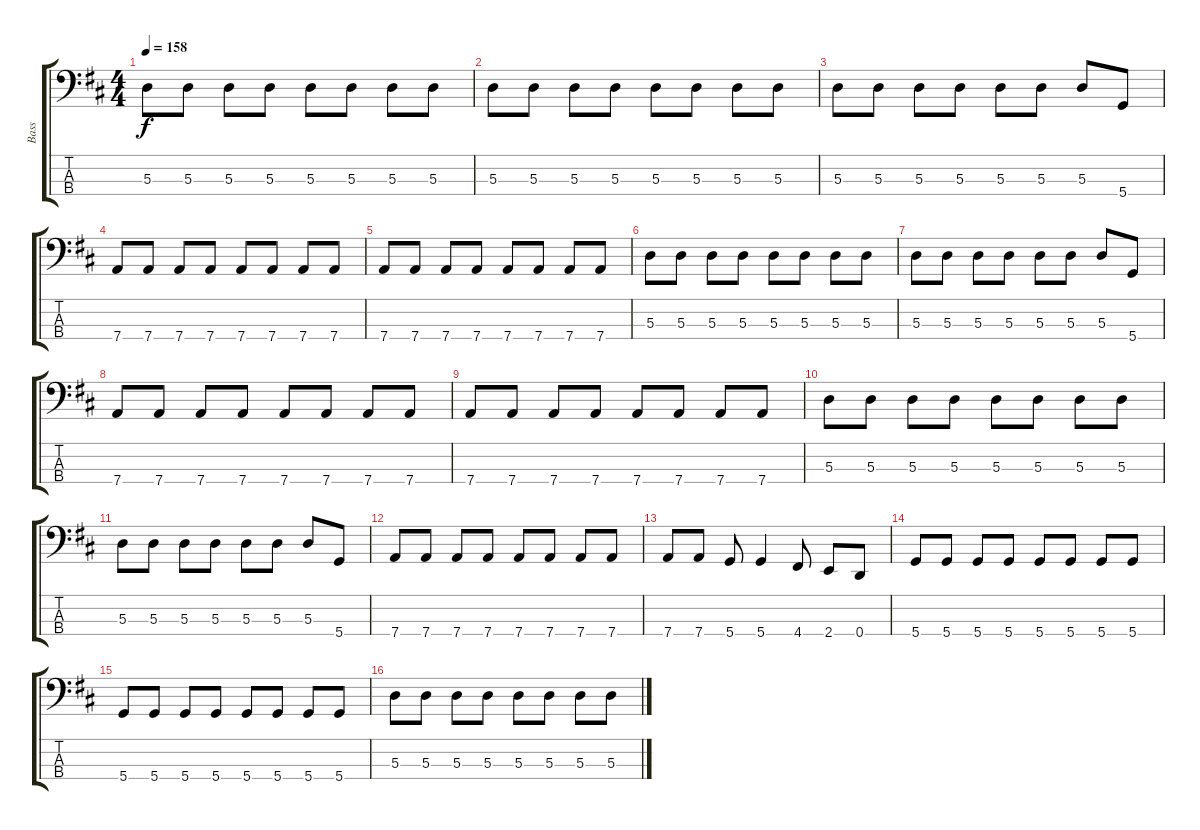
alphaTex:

\track ("Bass" "Bass") {instrument electricbasspick}
\staff {score tabs}
\tuning (G2 D2 A1 D1) {hide}
\ts (4 4)
\tempo 158
\clef f4
\ks d
5.3.8{dy f} 5.3.8 5.3.8 5.3.8 5.3.8 5.3.8 5.3.8 5.3.8 |
5.3.8 5.3.8 5.3.8 5.3.8 5.3.8 5.3.8 5.3.8 5.3.8 |
5.3.8 5.3.8 5.3.8 5.3.8 5.3.8 5.3.8 5.3.8 5.4.8 |
7.4.8 7.4.8 7.4.8 7.4.8 7.4.8 7.4.8 7.4.8 7.4.8 |
7.4.8 7.4.8 7.4.8 7.4.8 7.4.8 7.4.8 7.4.8 7.4.8 |
5.3.8 5.3.8 5.3.8 5.3.8 5.3.8 5.3.8 5.3.8 5.3.8 |
5.3.8 5.3.8 5.3.8 5.3.8 5.3.8 5.3.8 5.3.8 5.4.8 |
7.4.8 7.4.8 7.4.8 7.4.8 7.4.8 7.4.8 7.4.8 7.4.8 |
7.4.8 7.4.8 7.4.8 7.4.8 7.4.8 7.4.8 7.4.8 7.4.8 |
5.3.8 5.3.8 5.3.8 5.3.8 5.3.8 5.3.8 5.3.8 5.3.8 |
5.3.8 5.3.8 5.3.8 5.3.8 5.3.8 5.3.8 5.3.8 5.4.8 |
7.4.8 7.4.8 7.4.8 7.4.8 7.4.8 7.4.8 7.4.8 7.4.8 |
7.4.8 7.4.8 5.4.8 5.4.4 4.4.8 2.4.8 0.4.8 |
5.4.8 5.4.8 5.4.8 5.4.8 5.4.8 5.4.8 5.4.8 5.4.8 |
5.4.8 5.4.8 5.4.8 5.4.8 5.4.8 5.4.8 5.4.8 5.4.8 |
5.3.8 5.3.8 5.3.8 5.3.8 5.3.8 5.3.8 5.3.8 5.3.8
